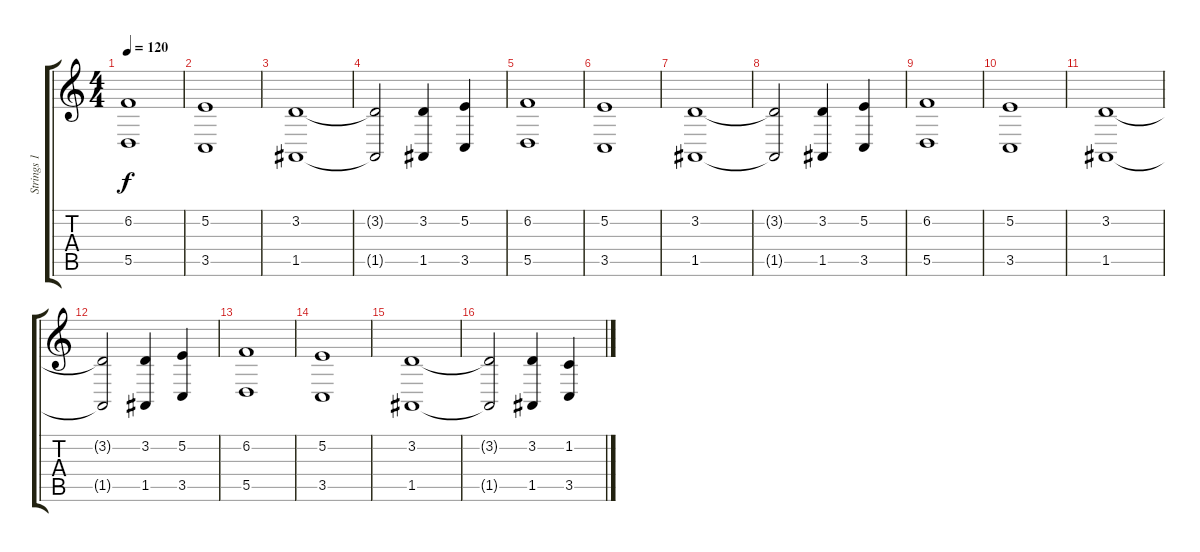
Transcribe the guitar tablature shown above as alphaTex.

\track ("Strings 1" "Strings 1") {instrument stringensemble1}
\staff {score tabs}
\tuning (D4 B3 D3 D3 A2 D2) {hide}
\ts (4 4)
\tempo 120
\clef g2
\ks c
(6.2 5.5).1{dy f volume 10} |
(5.2 3.5).1 |
(3.2 1.5).1 |
(3.2{t} 1.5{t}).2 (3.2 1.5).4 (5.2 3.5).4 |
(6.2 5.5).1{volume 10} |
(5.2 3.5).1 |
(3.2 1.5).1 |
(3.2{t} 1.5{t}).2 (3.2 1.5).4 (5.2 3.5).4 |
(6.2 5.5).1{volume 10} |
(5.2 3.5).1 |
(3.2 1.5).1 |
(3.2{t} 1.5{t}).2 (3.2 1.5).4 (5.2 3.5).4 |
(6.2 5.5).1{volume 10} |
(5.2 3.5).1 |
(3.2 1.5).1 |
(3.2{t} 1.5{t}).2 (3.2 1.5).4 (1.2 3.5).4
